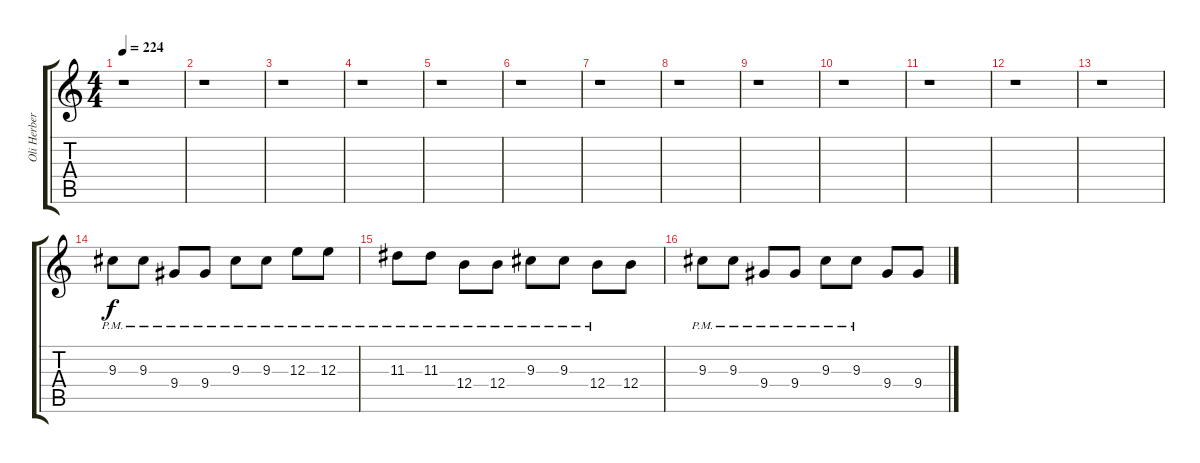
\track ("Oli Herbert Lead" "Oli Herber") {instrument distortionguitar}
\staff {score tabs}
\tuning (Db4 Ab3 E3 B2 Gb2 Db2) {hide}
\ts (4 4)
\tempo 224
\clef g2
\ks c
r.1{dy f} |
r.1 |
r.1 |
r.1 |
r.1 |
r.1 |
r.1 |
r.1 |
r.1 |
r.1 |
r.1 |
r.1 |
r.1 |
9.3{pm}.8 9.3{pm}.8 9.4{pm}.8 9.4{pm}.8 9.3{pm}.8 9.3{pm}.8 12.3{pm}.8 12.3{pm}.8 |
11.3{pm}.8 11.3{pm}.8 12.4{pm}.8 12.4{pm}.8 9.3{pm}.8 9.3{pm}.8 12.4{pm}.8 12.4.8 |
9.3{pm}.8 9.3{pm}.8 9.4{pm}.8 9.4{pm}.8 9.3{pm}.8 9.3{pm}.8 9.4.8 9.4.8
